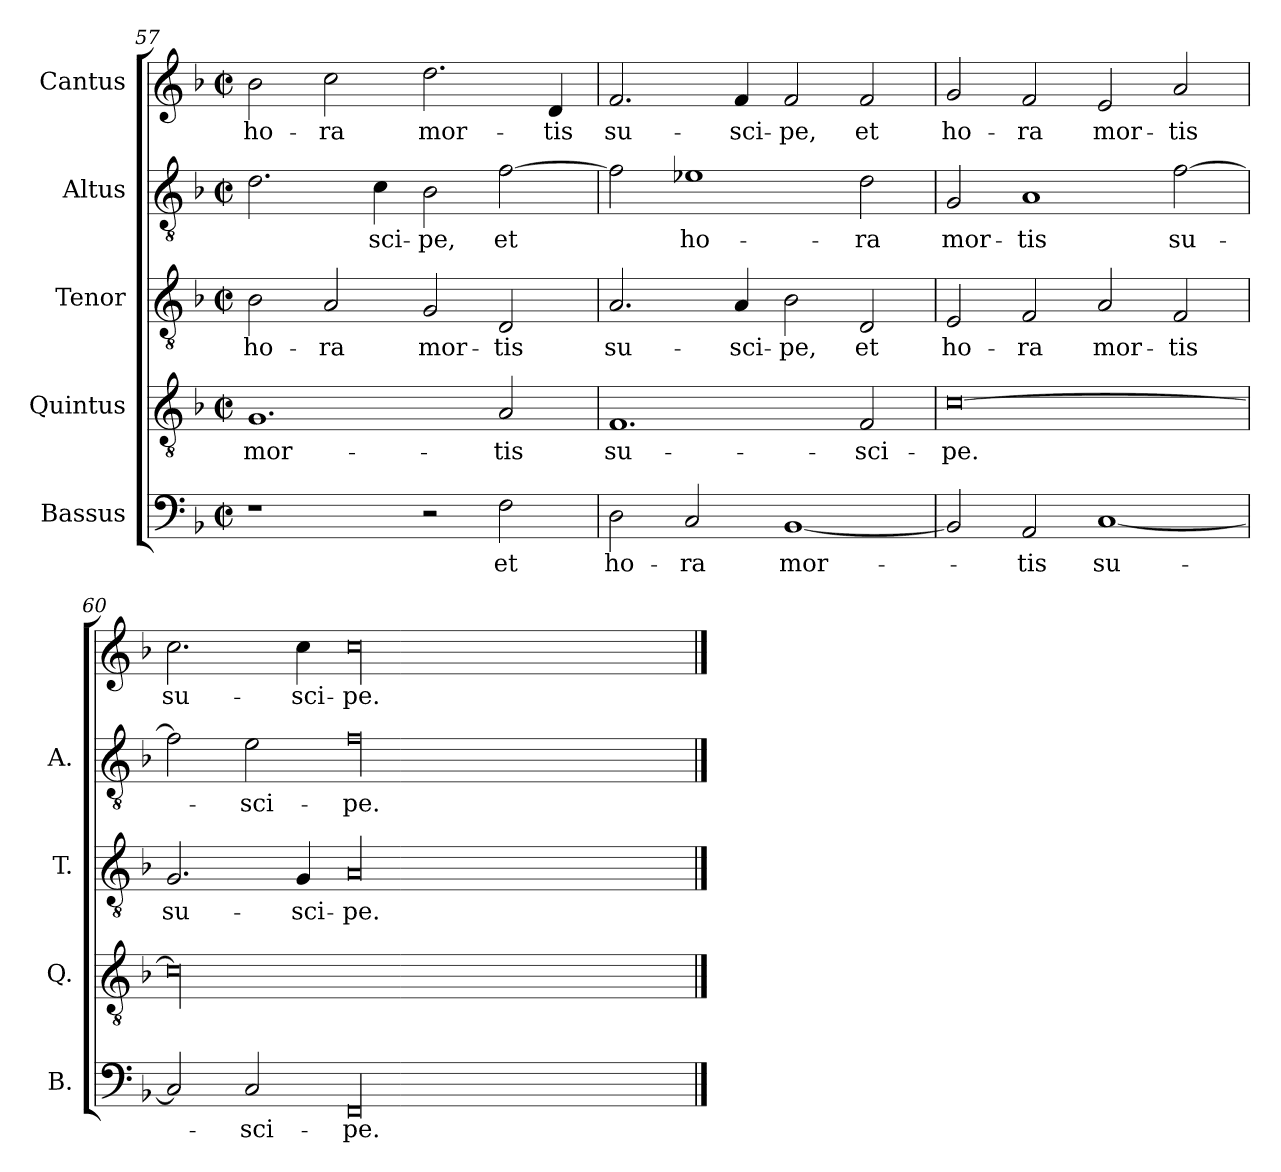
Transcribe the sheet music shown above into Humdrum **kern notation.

**kern	**text	**kern	**text	**kern	**text	**kern	**text	**kern	**text
*part5	*part5	*part4	*part4	*part3	*part3	*part2	*part2	*part1	*part1
*staff5	*staff5	*staff4	*staff4	*staff3	*staff3	*staff2	*staff2	*staff1	*staff1
*I"Bassus	*	*I"Quintus	*	*I"Tenor	*	*I"Altus	*	*I"Cantus	*
*I'B.	*	*I'Q.	*	*I'T.	*	*I'A.	*	*	*
*clefF4	*	*clefGv2	*	*clefGv2	*	*clefGv2	*	*clefG2	*
*k[b-]	*	*k[b-]	*	*k[b-]	*	*k[b-]	*	*k[b-]	*
*F:	*	*F:	*	*F:	*	*F:	*	*F:	*
*M2/2	*	*M2/2	*	*M2/2	*	*M2/2	*	*M2/2	*
*met(c|)	*	*met(c|)	*	*met(c|)	*	*met(c|)	*	*met(c|)	*
=57	=57	=57	=57	=57	=57	=57	=57	=57	=57
1r	.	1.G/	mor-	2B-\	ho-	2.d\	.	2b-\	ho-
.	.	.	.	2A/	-ra	.	.	2cc\	-ra
.	.	.	.	.	.	4c\	-sci-	.	.
2r	.	.	.	2G/	mor-	2B-\	-pe,	2.dd\	mor-
2F\	et	2A/	-tis	2D/	-tis	[2f\	et	.	.
.	.	.	.	.	.	.	.	4d/	-tis
=58	=58	=58	=58	=58	=58	=58	=58	=58	=58
2D\	ho-	1.F/	su-	2.A/	su-	2f\]	.	2.f/	su-
2C/	-ra	.	.	.	.	1e-X\	ho-	.	.
.	.	.	.	4A/	-sci-	.	.	4f/	-sci-
[1BB-/	mor-	.	.	2B-\	-pe,	.	.	2f/	-pe,
.	.	2F/	-sci-	2D/	et	2d\	-ra	2f/	et
=59	=59	=59	=59	=59	=59	=59	=59	=59	=59
2BB-/]	.	[0c\	-pe.	2E/	ho-	2G/	mor-	2g/	ho-
2AA/	-tis	.	.	2F/	-ra	1A/	-tis	2f/	-ra
[1C/	su-	.	.	2A/	mor-	.	.	2e/	mor-
.	.	.	.	2F/	-tis	[2f\	su-	2a/	-tis
=60	=60	=60	=60	=60	=60	=60	=60	=60	=60
2C/]	.	00c\]	.	2.G/	su-	2f\]	.	2.cc\	su-
2C/	-sci-	.	.	.	.	2e\	-sci-	.	.
.	.	.	.	4G/	-sci-	.	.	4cc\	-sci-
00FF/	-pe.	.	.	00A/	-pe.	00f\	-pe.	00cc\	-pe.
.	.	1ryy	.	.	.	.	.	.	.
==	==	==	==	==	==	==	==	==	==
*-	*-	*-	*-	*-	*-	*-	*-	*-	*-
